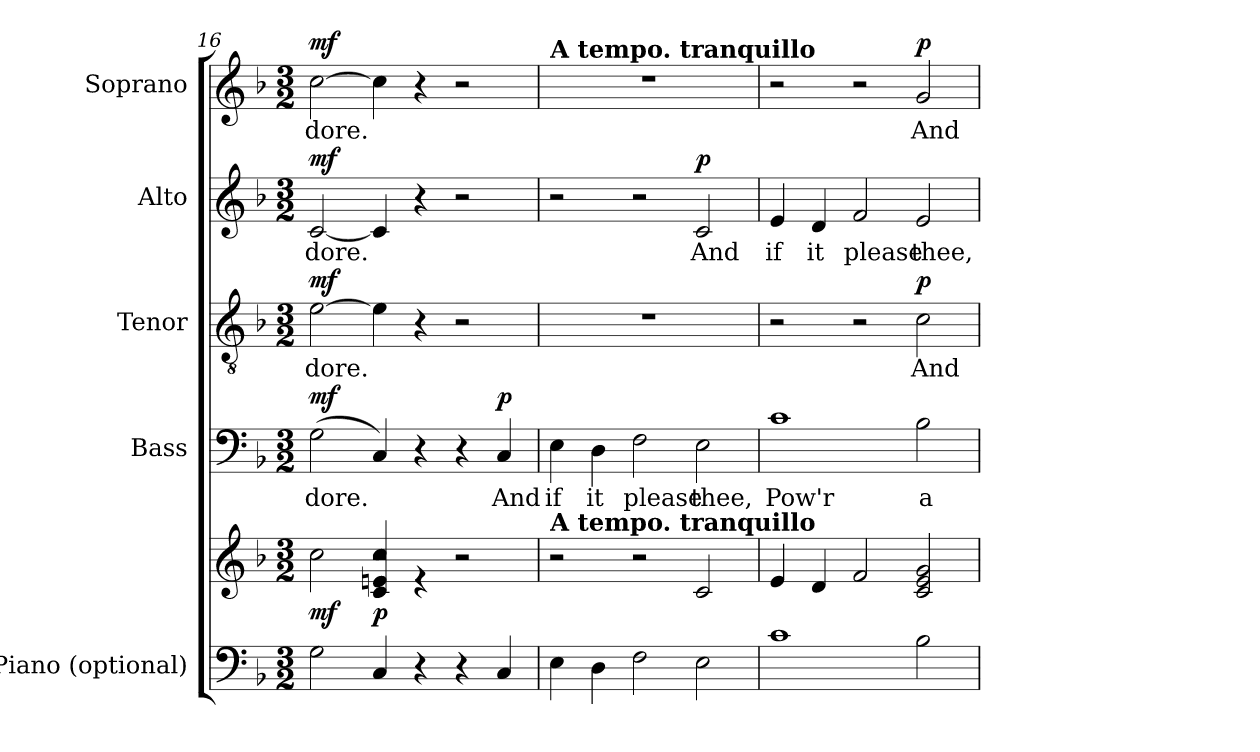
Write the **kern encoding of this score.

**kern	**kern	**dynam	**kern	**text	**dynam	**kern	**text	**dynam	**kern	**text	**dynam	**kern	**text	**dynam
*part5	*part5	*part5	*part4	*part4	*part4	*part3	*part3	*part3	*part2	*part2	*part2	*part1	*part1	*part1
*staff6	*staff5	*staff5/6	*staff4	*staff4	*staff4	*staff3	*staff3	*staff3	*staff2	*staff2	*staff2	*staff1	*staff1	*staff1
*I"Piano (optional)	*	*	*I"Bass	*	*	*I"Tenor	*	*	*I"Alto	*	*	*I"Soprano	*	*
*I'Pno.	*	*	*I'B.	*	*	*I'T.	*	*	*I'A.	*	*	*I'S.	*	*
*clefF4	*clefG2	*	*clefF4	*	*	*clefGv2	*	*	*clefG2	*	*	*clefG2	*	*
*	*	*	*	*	*	*ITrd7c12	*	*	*	*	*	*	*	*
*k[b-]	*k[b-]	*	*k[b-]	*	*	*k[b-]	*	*	*k[b-]	*	*	*k[b-]	*	*
*F:	*F:	*	*F:	*	*	*F:	*	*	*F:	*	*	*F:	*	*
*M3/2	*M3/2	*	*M3/2	*	*	*M3/2	*	*	*M3/2	*	*	*M3/2	*	*
=16	=16	=16	=16	=16	=16	=16	=16	=16	=16	=16	=16	=16	=16	=16
*	*^	*	*	*	*	*	*	*	*	*	*	*	*	*
*	*	*^	*	*	*	*	*	*	*	*	*	*	*	*	*
!	!	!	!	!	!	!LO:LY:b:color=#000000	!	!	!	!	!	!	!	!	!	!
!	!	!	!	!	!	!	!	!	!LO:LY:b:color=#000000	!	!	!	!	!	!	!
!	!	!	!	!	!	!	!	!	!	!	!	!LO:LY:b:color=#000000	!	!	!	!
!	!	!	!	!	!	!	!	!	!	!	!	!	!	!	!LO:LY:b:color=#000000	!
2Gi\	2cci\	2.ryy	2ryy	mf	(2Gi\	-dore.	mf	[>2Ei\	-dore.	mf	[<2ci/	-dore.	mf	[>2cci\	-dore.	mf
4Ci/	2r	.	4ci/ 4eni 4cci	p	4Ci/)	.	.	4Ei\]	.	.	4ci/]	.	.	4cci\]	.	.
4r	.	4r	2.ryy	.	4r	.	.	4r	.	.	4r	.	.	4r	.	.
4r	2ryy	2r	.	.	4r	.	.	2r	.	.	2r	.	.	2r	.	.
!	!	!	!	!	!	!LO:LY:b:color=#000000	!	!	!	!	!	!	!	!	!	!
4Ci/	.	.	.	.	4Ci/	And	p	.	.	.	.	.	.	.	.	.
*	*v	*v	*v	*	*	*	*	*	*	*	*	*	*	*	*	*
=17	=17	=17	=17	=17	=17	=17	=17	=17	=17	=17	=17	=17	=17	=17
!	!	!	!	!	!	!	!	!	!	!	!	!LO:TX:a:B:t=A tempo. tranquillo	!	!
!	!LO:TX:a:B:t=A tempo. tranquillo	!	!	!	!	!	!	!	!	!	!	!	!	!
!	!	!	!	!LO:LY:b:color=#000000	!	!LO:N:vis=1	!	!	!	!	!	!LO:N:vis=1	!	!
4Ei\	2r	.	4Ei\	if	.	1.r	.	.	2r	.	.	1.r	.	.
!	!	!	!	!LO:LY:b:color=#000000	!	!	!	!	!	!	!	!	!	!
4Di\	.	.	4Di\	it	.	.	.	.	.	.	.	.	.	.
!	!	!	!	!LO:LY:b:color=#000000	!	!	!	!	!	!	!	!	!	!
2Fi\	2r	.	2Fi\	please	.	.	.	.	2r	.	.	.	.	.
!	!	!	!	!LO:LY:b:color=#000000	!	!	!	!	!	!	!	!	!	!
!	!	!	!	!	!	!	!	!	!	!LO:LY:b:color=#000000	!	!	!	!
2Ei\	2ci/	.	2Ei\	thee,	.	.	.	.	2ci/	And	p	.	.	.
=18	=18	=18	=18	=18	=18	=18	=18	=18	=18	=18	=18	=18	=18	=18
!	!	!	!	!LO:LY:b:color=#000000	!	!	!	!	!	!	!	!	!	!
!	!	!	!	!	!	!	!	!	!	!LO:LY:b:color=#000000	!	!	!	!
1ci	4ei/	.	1ci	Pow'r	.	2r	.	.	4ei/	if	.	2r	.	.
!	!	!	!	!	!	!	!	!	!	!LO:LY:b:color=#000000	!	!	!	!
.	4di/	.	.	.	.	.	.	.	4di/	it	.	.	.	.
!	!	!	!	!	!	!	!	!	!	!LO:LY:b:color=#000000	!	!	!	!
.	2fi/	.	.	.	.	2r	.	.	2fi/	please	.	2r	.	.
!	!	!	!	!LO:LY:b:color=#000000	!	!	!	!	!	!	!	!	!	!
!	!	!	!	!	!	!	!LO:LY:b:color=#000000	!	!	!	!	!	!	!
!	!	!	!	!	!	!	!	!	!	!LO:LY:b:color=#000000	!	!	!	!
!	!	!	!	!	!	!	!	!	!	!	!	!	!LO:LY:b:color=#000000	!
2B-i\	2ci/ 2ei 2gi	.	2B-i\	a-	.	2Ci\	And	p	2ei/	thee,	.	2gi/	And	p
=	=	=	=	=	=	=	=	=	=	=	=	=	=	=
*-	*-	*-	*-	*-	*-	*-	*-	*-	*-	*-	*-	*-	*-	*-
